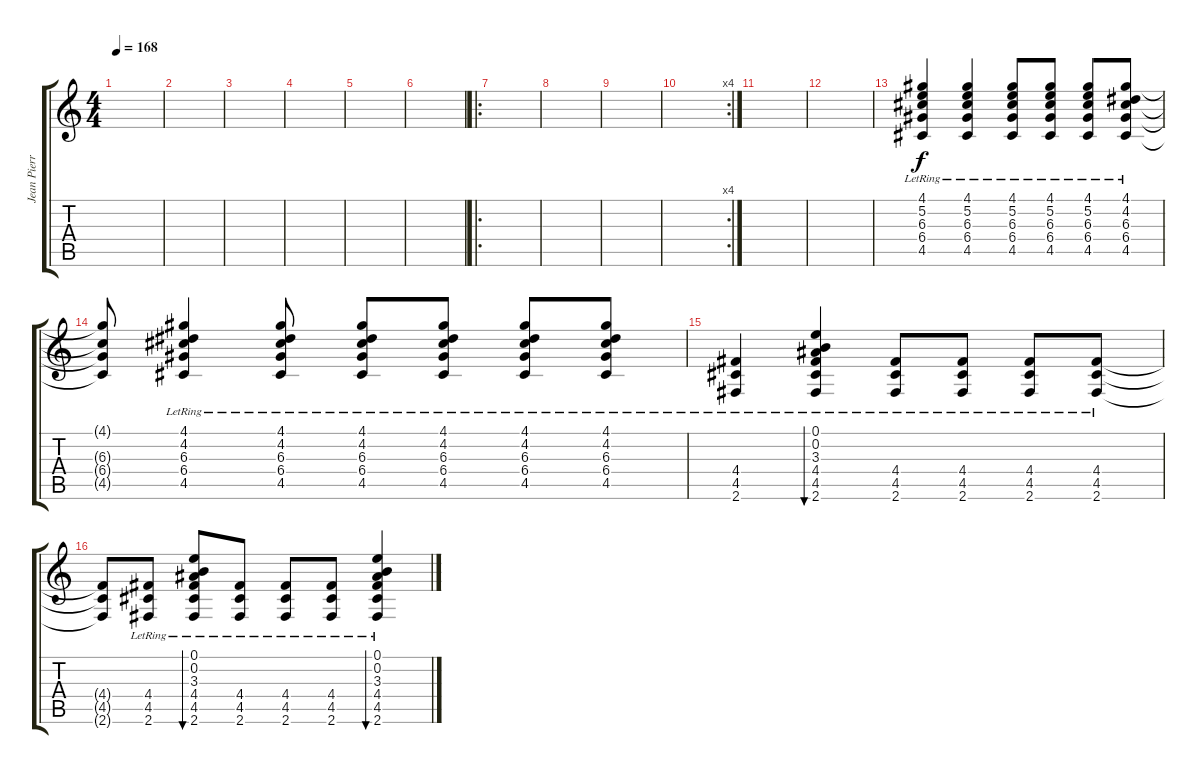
\track ("Jean Pierre Duhart (Acustica)" "Jean Pierr") {instrument acousticguitarsteel}
\staff {score tabs}
\tuning (E4 B3 G3 D3 A2 E2) {hide}
\ts (4 4)
\tempo 168
\clef g2
\ks c
|
|
|
|
|
|
\ro
|
|
|
\rc 4
|
|
|
(4.1{lr} 5.2{lr} 6.3{lr} 6.4{lr} 4.5{lr}).4 (4.1{lr} 5.2{lr} 6.3{lr} 6.4{lr} 4.5{lr}).4 (4.1{lr} 5.2{lr} 6.3{lr} 6.4{lr} 4.5{lr}).8 (4.1{lr} 5.2{lr} 6.3{lr} 6.4{lr} 4.5{lr}).8 (4.1{lr} 5.2{lr} 6.3{lr} 6.4{lr} 4.5{lr}).8 (4.1{lr} 4.2{lr} 6.3{lr} 6.4{lr} 4.5{lr}).8 |
(4.1{t} 6.3{t} 6.4{t} 4.5{t}).8 (4.1{lr} 4.2{lr} 6.3{lr} 6.4{lr} 4.5{lr}).4 (4.1{lr} 4.2{lr} 6.3{lr} 6.4{lr} 4.5{lr}).8 (4.1{lr} 4.2{lr} 6.3{lr} 6.4{lr} 4.5{lr}).8 (4.1{lr} 4.2{lr} 6.3{lr} 6.4{lr} 4.5{lr}).8 (4.1{lr} 4.2{lr} 6.3{lr} 6.4{lr} 4.5{lr}).8 (4.1{lr} 4.2{lr} 6.3{lr} 6.4{lr} 4.5{lr}).8 |
(4.4{lr} 4.5{lr} 2.6{lr}).4 (0.1{lr} 0.2{lr} 3.3{lr} 4.4{lr} 4.5{lr} 2.6{lr}).4{bu 120} (4.4{lr} 4.5{lr} 2.6{lr}).8 (4.4{lr} 4.5{lr} 2.6{lr}).8 (4.4{lr} 4.5{lr} 2.6{lr}).8 (4.4{lr} 4.5{lr} 2.6{lr}).8 |
(4.4{t} 4.5{t} 2.6{t}).8 (4.4{lr} 4.5{lr} 2.6{lr}).8 (0.1{lr} 0.2{lr} 3.3{lr} 4.4{lr} 4.5{lr} 2.6{lr}).8{bu 120} (4.4{lr} 4.5{lr} 2.6{lr}).8 (4.4{lr} 4.5{lr} 2.6{lr}).8 (4.4{lr} 4.5{lr} 2.6{lr}).8 (0.1{lr} 0.2{lr} 3.3{lr} 4.4{lr} 4.5{lr} 2.6{lr}).4{bu 120}
